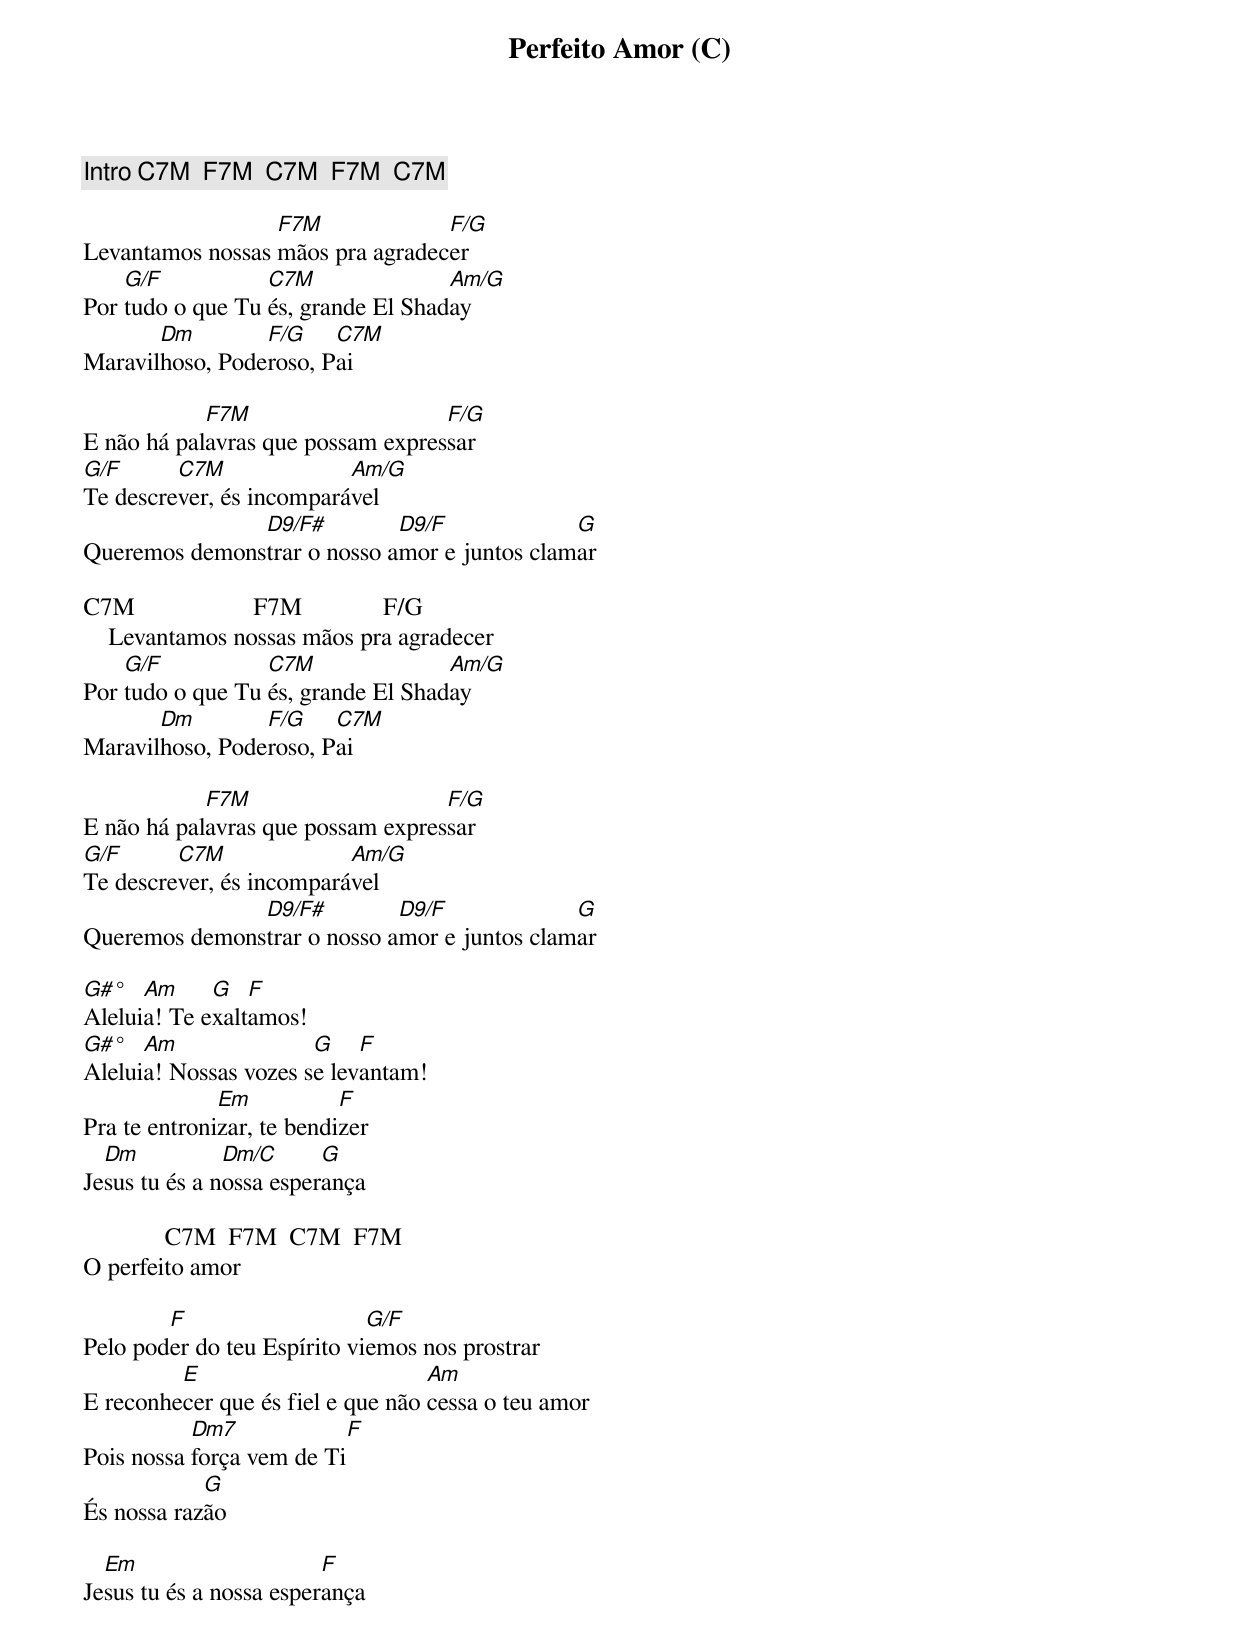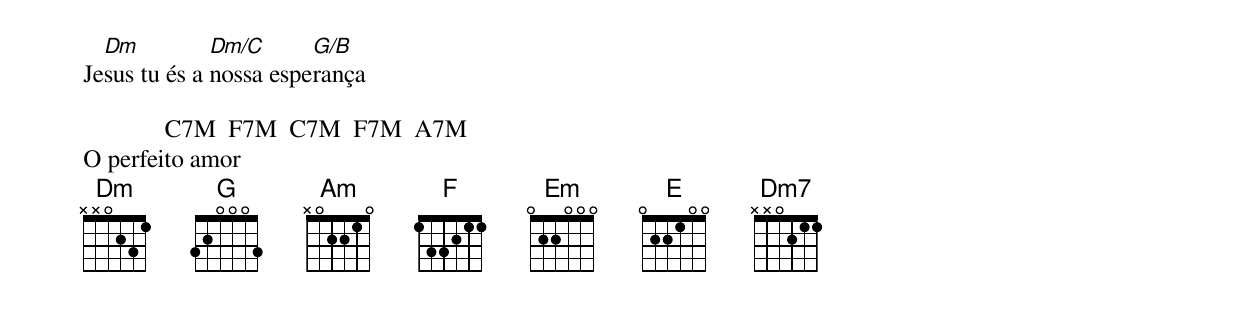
Perfeito Amor (C)

[Intro] C7M  F7M  C7M  F7M  C7M

                  F7M             F/G
Levantamos nossas mãos pra agradecer
    G/F           C7M               Am/G
Por tudo o que Tu és, grande El Shaday
       Dm        F/G    C7M
Maravilhoso, Poderoso, Pai

            F7M                    F/G
E não há palavras que possam expressar
G/F      C7M              Am/G
Te descrever, és incomparável
               D9/F#         D9/F             G
Queremos demonstrar o nosso amor e juntos clamar

C7M                   F7M             F/G
    Levantamos nossas mãos pra agradecer
    G/F           C7M               Am/G
Por tudo o que Tu és, grande El Shaday
       Dm        F/G    C7M
Maravilhoso, Poderoso, Pai

            F7M                    F/G
E não há palavras que possam expressar
G/F      C7M              Am/G
Te descrever, és incomparável
               D9/F#         D9/F             G
Queremos demonstrar o nosso amor e juntos clamar

G#°   Am     G   F
Aleluia! Te exaltamos!
G#°   Am               G    F
Aleluia! Nossas vozes se levantam!
              Em           F
Pra te entronizar, te bendizer
  Dm           Dm/C      G
Jesus tu és a nossa esperança

             C7M  F7M  C7M  F7M
O perfeito amor

        F                    G/F
Pelo poder do teu Espírito viemos nos prostrar
         E                         Am
E reconhecer que és fiel e que não cessa o teu amor
           Dm7             F
Pois nossa força vem de Ti
            G
És nossa razão

  Em                     F
Jesus tu és a nossa esperança
  Dm          Dm/C      G/B
Jesus tu és a nossa esperança

             C7M  F7M  C7M  F7M  A7M
O perfeito amor
